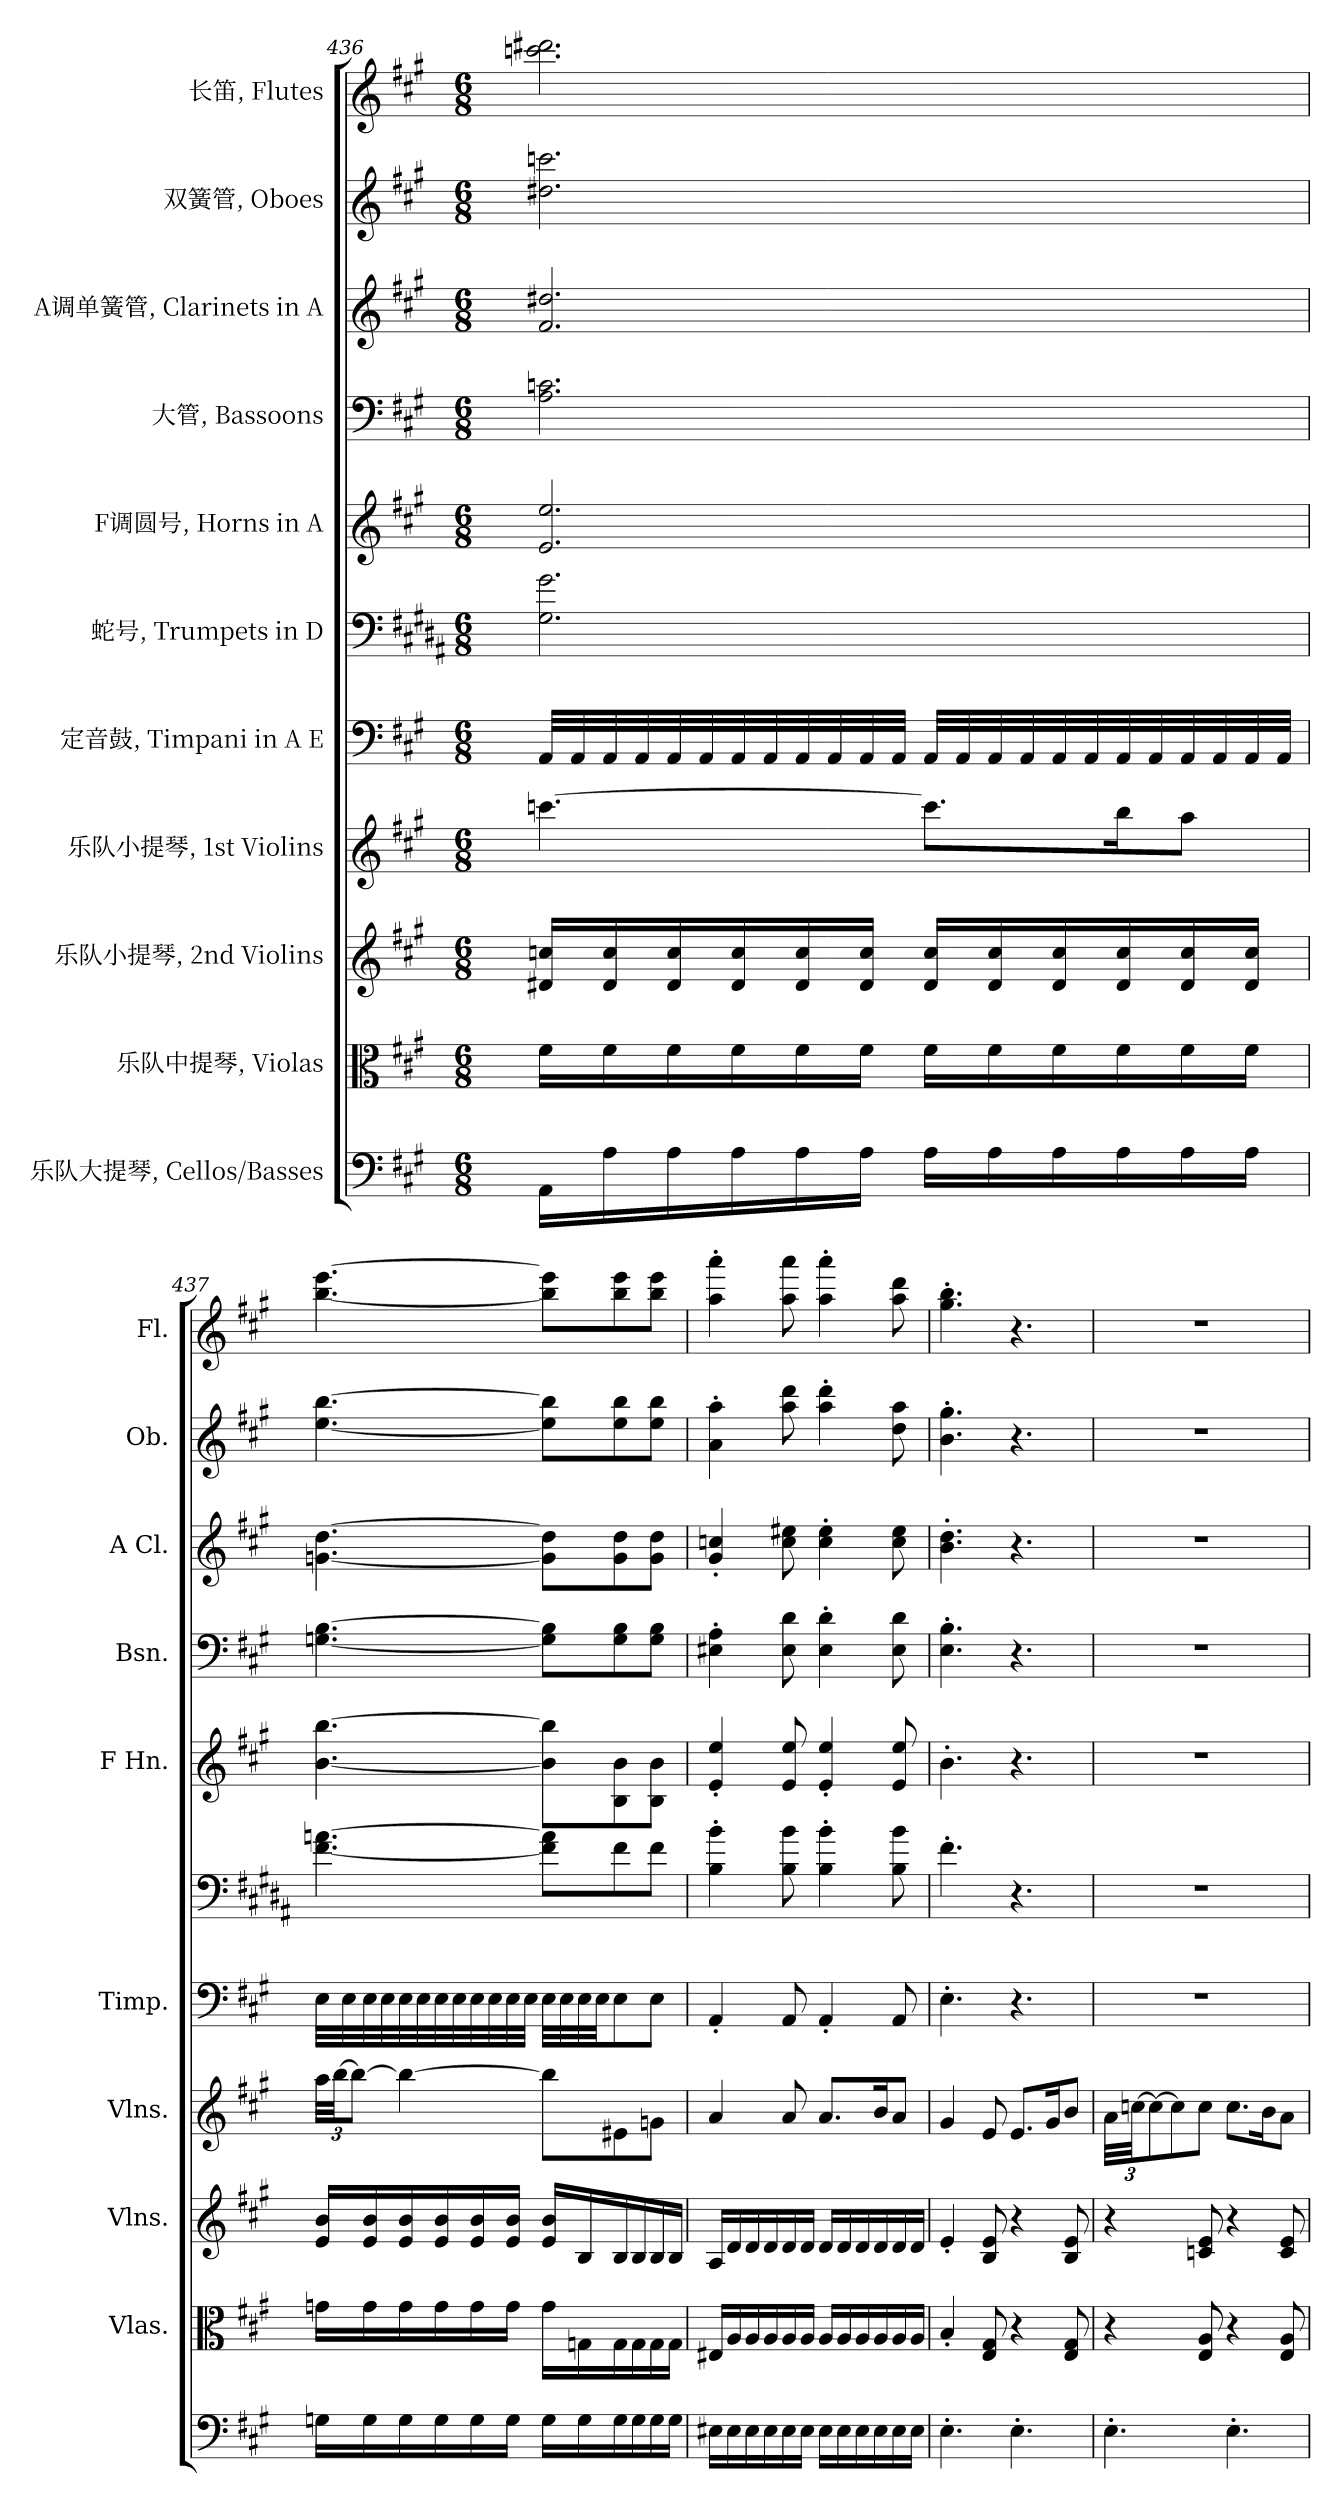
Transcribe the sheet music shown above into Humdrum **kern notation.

**kern	**kern	**kern	**kern	**kern	**kern	**kern	**kern	**kern	**kern	**kern
*part11	*part10	*part9	*part8	*part7	*part6	*part5	*part4	*part3	*part2	*part1
*staff11	*staff10	*staff9	*staff8	*staff7	*staff6	*staff5	*staff4	*staff3	*staff2	*staff1
*I"乐队大提琴, Cellos/Basses	*I"乐队中提琴, Violas	*I"乐队小提琴, 2nd Violins	*I"乐队小提琴, 1st Violins	*I"定音鼓, Timpani in A E	*I"蛇号, Trumpets in D	*I"F调圆号, Horns in A	*I"大管, Bassoons	*I"A调单簧管, Clarinets in A	*I"双簧管, Oboes	*I"长笛, Flutes
*	*I'Vlas.	*I'Vlns.	*I'Vlns.	*I'Timp.	*	*I'F Hn.	*I'Bsn.	*I'A Cl.	*I'Ob.	*I'Fl.
!!LO:PB:g=z
*clefF4	*clefC3	*clefG2	*clefG2	*clefF4	*clefF4	*clefG2	*clefF4	*clefG2	*clefG2	*clefG2
*	*	*	*	*	*ITrd1c2	*ITrd4c7	*	*ITrd2c3	*	*
*k[f#c#g#]	*k[f#c#g#]	*k[f#c#g#]	*k[f#c#g#]	*k[f#c#g#]	*k[f#c#g#]	*k[f#c#]	*k[f#c#g#]	*k[f#c#g#d#a#e#]	*k[f#c#g#]	*k[f#c#g#]
*M6/8	*M6/8	*M6/8	*M6/8	*M6/8	*M6/8	*M6/8	*M6/8	*M6/8	*M6/8	*M6/8
=436	=436	=436	=436	=436	=436	=436	=436	=436	=436	=436
16AA\LL	16f#\LL	16d#X/ 16ccn/LL	[4.cccn\	32AA/LLL	2.F#\ 2.f#\	2.A/ 2.a/	2.A\ 2.cn\	2.d#/ 2.b#X/	2.dd#X\ 2.cccn\	2.cccn\ 2.ddd#X\
.	.	.	.	32AA/	.	.	.	.	.	.
16A\	16f#\	16d#/ 16cc/	.	32AA/	.	.	.	.	.	.
.	.	.	.	32AA/	.	.	.	.	.	.
16A\	16f#\	16d#/ 16cc/	.	32AA/	.	.	.	.	.	.
.	.	.	.	32AA/	.	.	.	.	.	.
16A\	16f#\	16d#/ 16cc/	.	32AA/	.	.	.	.	.	.
.	.	.	.	32AA/	.	.	.	.	.	.
16A\	16f#\	16d#/ 16cc/	.	32AA/	.	.	.	.	.	.
.	.	.	.	32AA/	.	.	.	.	.	.
16A\JJ	16f#\JJ	16d#/ 16cc/JJ	.	32AA/	.	.	.	.	.	.
.	.	.	.	32AA/JJJ	.	.	.	.	.	.
16A\LL	16f#\LL	16d#/ 16cc/LL	8.ccc\L]	32AA/LLL	.	.	.	.	.	.
.	.	.	.	32AA/	.	.	.	.	.	.
16A\	16f#\	16d#/ 16cc/	.	32AA/	.	.	.	.	.	.
.	.	.	.	32AA/	.	.	.	.	.	.
16A\	16f#\	16d#/ 16cc/	.	32AA/	.	.	.	.	.	.
.	.	.	.	32AA/	.	.	.	.	.	.
16A\	16f#\	16d#/ 16cc/	16bb\K	32AA/	.	.	.	.	.	.
.	.	.	.	32AA/	.	.	.	.	.	.
16A\	16f#\	16d#/ 16cc/	8aa\J	32AA/	.	.	.	.	.	.
.	.	.	.	32AA/	.	.	.	.	.	.
16A\JJ	16f#\JJ	16d#/ 16cc/JJ	.	32AA/	.	.	.	.	.	.
.	.	.	.	32AA/JJJ	.	.	.	.	.	.
!!LO:PB:g=z
=437	=437	=437	=437	=437	=437	=437	=437	=437	=437	=437
*	*	*	*Xbrackettup	*	*	*	*	*	*	*
16Gn\LL	16gn\LL	16e/ 16b/LL	48aa\LLL	32E\LLL	[4.e\ [4.gn\	[4.e\ [4.ee\	[4.Gn\ [4.B\	[4.en\ [4.b\	[4.ee\ [4.bb\	[4.bb\ [4.eee\
.	.	.	[48bb\JJ	.	.	.	.	.	.	.
.	.	.	.	32E\	.	.	.	.	.	.
.	.	.	12bb\J_	.	.	.	.	.	.	.
16G\	16g\	16e/ 16b/	.	32E\	.	.	.	.	.	.
.	.	.	.	32E\	.	.	.	.	.	.
16G\	16g\	16e/ 16b/	4bb\_	32E\	.	.	.	.	.	.
.	.	.	.	32E\	.	.	.	.	.	.
16G\	16g\	16e/ 16b/	.	32E\	.	.	.	.	.	.
.	.	.	.	32E\	.	.	.	.	.	.
16G\	16g\	16e/ 16b/	.	32E\	.	.	.	.	.	.
.	.	.	.	32E\	.	.	.	.	.	.
16G\JJ	16g\JJ	16e/ 16b/JJ	.	32E\	.	.	.	.	.	.
.	.	.	.	32E\JJJ	.	.	.	.	.	.
16G\LL	16g\LL	16e/ 16b/LL	8bb\L]	32E\LLL	8e\] 8g\]L	8e\] 8ee\]L	8G\] 8B\]L	8e\] 8b\]L	8ee\] 8bb\]L	8bb\] 8eee\]L
.	.	.	.	32E\	.	.	.	.	.	.
16G\	16Gn\	16B/	.	32E\	.	.	.	.	.	.
.	.	.	.	32E\JJ	.	.	.	.	.	.
16G\	16G\	16B/	8e#X\	8E\	8e\	8E\ 8e\	8G\ 8B\	8e\ 8b\	8ee\ 8bb\	8bb\ 8eee\
16G\	16G\	16B/	.	.	.	.	.	.	.	.
16G\	16G\	16B/	8gn\J	8E\J	8e\J	8E\ 8e\J	8G\ 8B\J	8e\ 8b\J	8ee\ 8bb\J	8bb\ 8eee\J
16G\JJ	16G\JJ	16B/JJ	.	.	.	.	.	.	.	.
=438	=438	=438	=438	=438	=438	=438	=438	=438	=438	=438
16E#X\LL	16E#X/LL	16A/LL	4a/	4AA'/	4A\' 4a\'	4A/' 4a/'	4E#X\' 4A\'	4e#/' 4an/'	4a\' 4aa\'	4aa\' 4aaa\'
16E#\	16A/	16d/	.	.	.	.	.	.	.	.
16E#\	16A/	16d/	.	.	.	.	.	.	.	.
16E#\	16A/	16d/	.	.	.	.	.	.	.	.
16E#\	16A/	16d/	8a/	8AA/	8A\ 8a\	8A/ 8a/	8E#\ 8d\	8a\ 8cc##X\	8aa\ 8ddd\	8aa\ 8aaa\
16E#\JJ	16A/JJ	16d/JJ	.	.	.	.	.	.	.	.
16E#\LL	16A/LL	16d/LL	8.a/L	4AA'/	4A\' 4a\'	4A/' 4a/'	4E#\' 4d\'	4a\' 4cc##\'	4aa\' 4ddd\'	4aa\' 4aaa\'
16E#\	16A/	16d/	.	.	.	.	.	.	.	.
16E#\	16A/	16d/	.	.	.	.	.	.	.	.
16E#\	16A/	16d/	16b/K	.	.	.	.	.	.	.
16E#\	16A/	16d/	8a/J	8AA/	8A\ 8a\	8A/ 8a/	8E#\ 8d\	8a\ 8cc##\	8dd\ 8aa\	8aa\ 8ddd\
16E#\JJ	16A/JJ	16d/JJ	.	.	.	.	.	.	.	.
=439	=439	=439	=439	=439	=439	=439	=439	=439	=439	=439
4.E'\	4B'/	4e'/	4g#/	4.E'\	4.e'\	4.e'\	4.E\' 4.B\'	4.g#\' 4.b\'	4.b\' 4.gg#\'	4.gg#\' 4.bb\'
.	8E/ 8G#/	8B/ 8e/	8e/	.	.	.	.	.	.	.
4.E'\	4r	4r	8.e/L	4.r	4.r	4.r	4.r	4.r	4.r	4.r
.	.	.	16g#/K	.	.	.	.	.	.	.
.	8E/ 8G#/	8B/ 8e/	8b/J	.	.	.	.	.	.	.
!!LO:PB:g=z
=440	=440	=440	=440	=440	=440	=440	=440	=440	=440	=440
4.E'\	4r	4r	48a\LLL	2.r	2.r	2.r	2.r	2.r	2.r	2.r
.	.	.	[48ccn\JJ	.	.	.	.	.	.	.
.	.	.	12cc\_	.	.	.	.	.	.	.
.	.	.	8cc\]	.	.	.	.	.	.	.
.	8E/ 8A/	8cn/ 8e/	8cc\J	.	.	.	.	.	.	.
4.E'\	4r	4r	8.cc\L	.	.	.	.	.	.	.
.	.	.	16b\K	.	.	.	.	.	.	.
.	8E/ 8A/	8c/ 8e/	8a\J	.	.	.	.	.	.	.
=	=	=	=	=	=	=	=	=	=	=
*-	*-	*-	*-	*-	*-	*-	*-	*-	*-	*-
